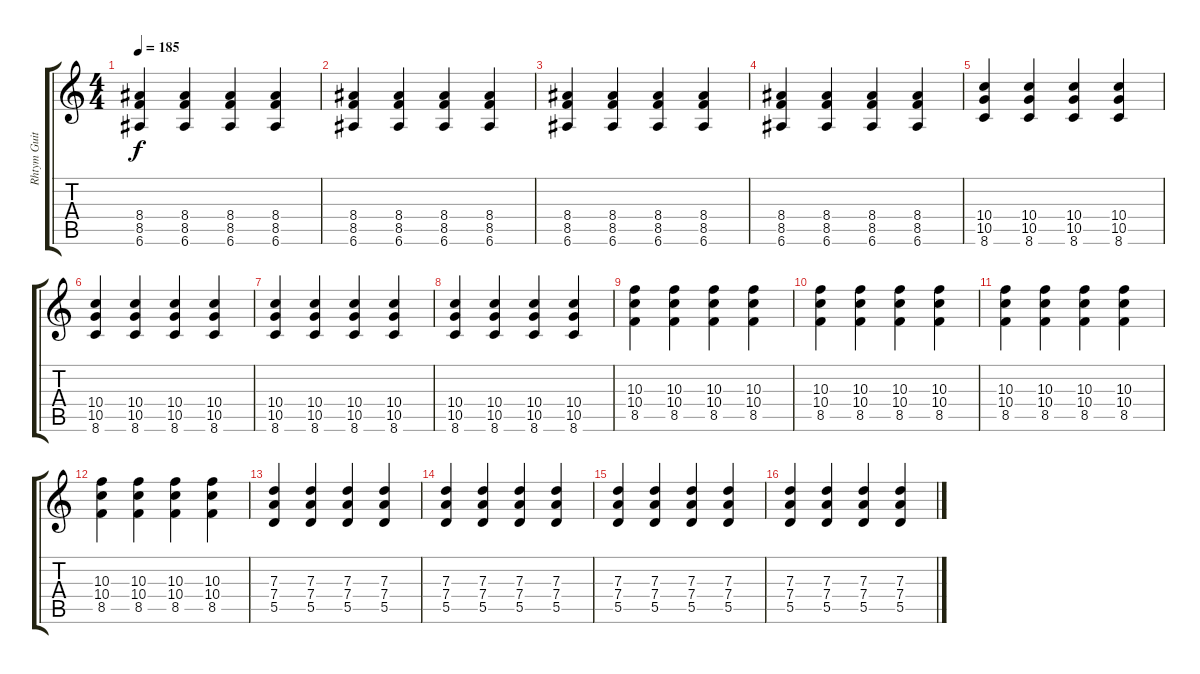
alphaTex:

\track ("Rhtym Guitar 1" "Rhtym Guit") {instrument acousticguitarsteel}
\staff {score tabs}
\tuning (E4 B3 G3 D3 A2 E2) {hide}
\ts (4 4)
\tempo 185
\clef g2
\ks c
(8.4 8.5 6.6).4{dy f} (8.4 8.5 6.6).4 (8.4 8.5 6.6).4 (8.4 8.5 6.6).4 |
(8.4 8.5 6.6).4 (8.4 8.5 6.6).4 (8.4 8.5 6.6).4 (8.4 8.5 6.6).4 |
(8.4 8.5 6.6).4 (8.4 8.5 6.6).4 (8.4 8.5 6.6).4 (8.4 8.5 6.6).4 |
(8.4 8.5 6.6).4 (8.4 8.5 6.6).4 (8.4 8.5 6.6).4 (8.4 8.5 6.6).4 |
(10.4 10.5 8.6).4 (10.4 10.5 8.6).4 (10.4 10.5 8.6).4 (10.4 10.5 8.6).4 |
(10.4 10.5 8.6).4 (10.4 10.5 8.6).4 (10.4 10.5 8.6).4 (10.4 10.5 8.6).4 |
(10.4 10.5 8.6).4 (10.4 10.5 8.6).4 (10.4 10.5 8.6).4 (10.4 10.5 8.6).4 |
(10.4 10.5 8.6).4 (10.4 10.5 8.6).4 (10.4 10.5 8.6).4 (10.4 10.5 8.6).4 |
(10.3 10.4 8.5).4 (10.3 10.4 8.5).4 (10.3 10.4 8.5).4 (10.3 10.4 8.5).4 |
(10.3 10.4 8.5).4 (10.3 10.4 8.5).4 (10.3 10.4 8.5).4 (10.3 10.4 8.5).4 |
(10.3 10.4 8.5).4 (10.3 10.4 8.5).4 (10.3 10.4 8.5).4 (10.3 10.4 8.5).4 |
(10.3 10.4 8.5).4 (10.3 10.4 8.5).4 (10.3 10.4 8.5).4 (10.3 10.4 8.5).4 |
(7.3 7.4 5.5).4 (7.3 7.4 5.5).4 (7.3 7.4 5.5).4 (7.3 7.4 5.5).4 |
(7.3 7.4 5.5).4 (7.3 7.4 5.5).4 (7.3 7.4 5.5).4 (7.3 7.4 5.5).4 |
(7.3 7.4 5.5).4 (7.3 7.4 5.5).4 (7.3 7.4 5.5).4 (7.3 7.4 5.5).4 |
(7.3 7.4 5.5).4 (7.3 7.4 5.5).4 (7.3 7.4 5.5).4 (7.3 7.4 5.5).4
